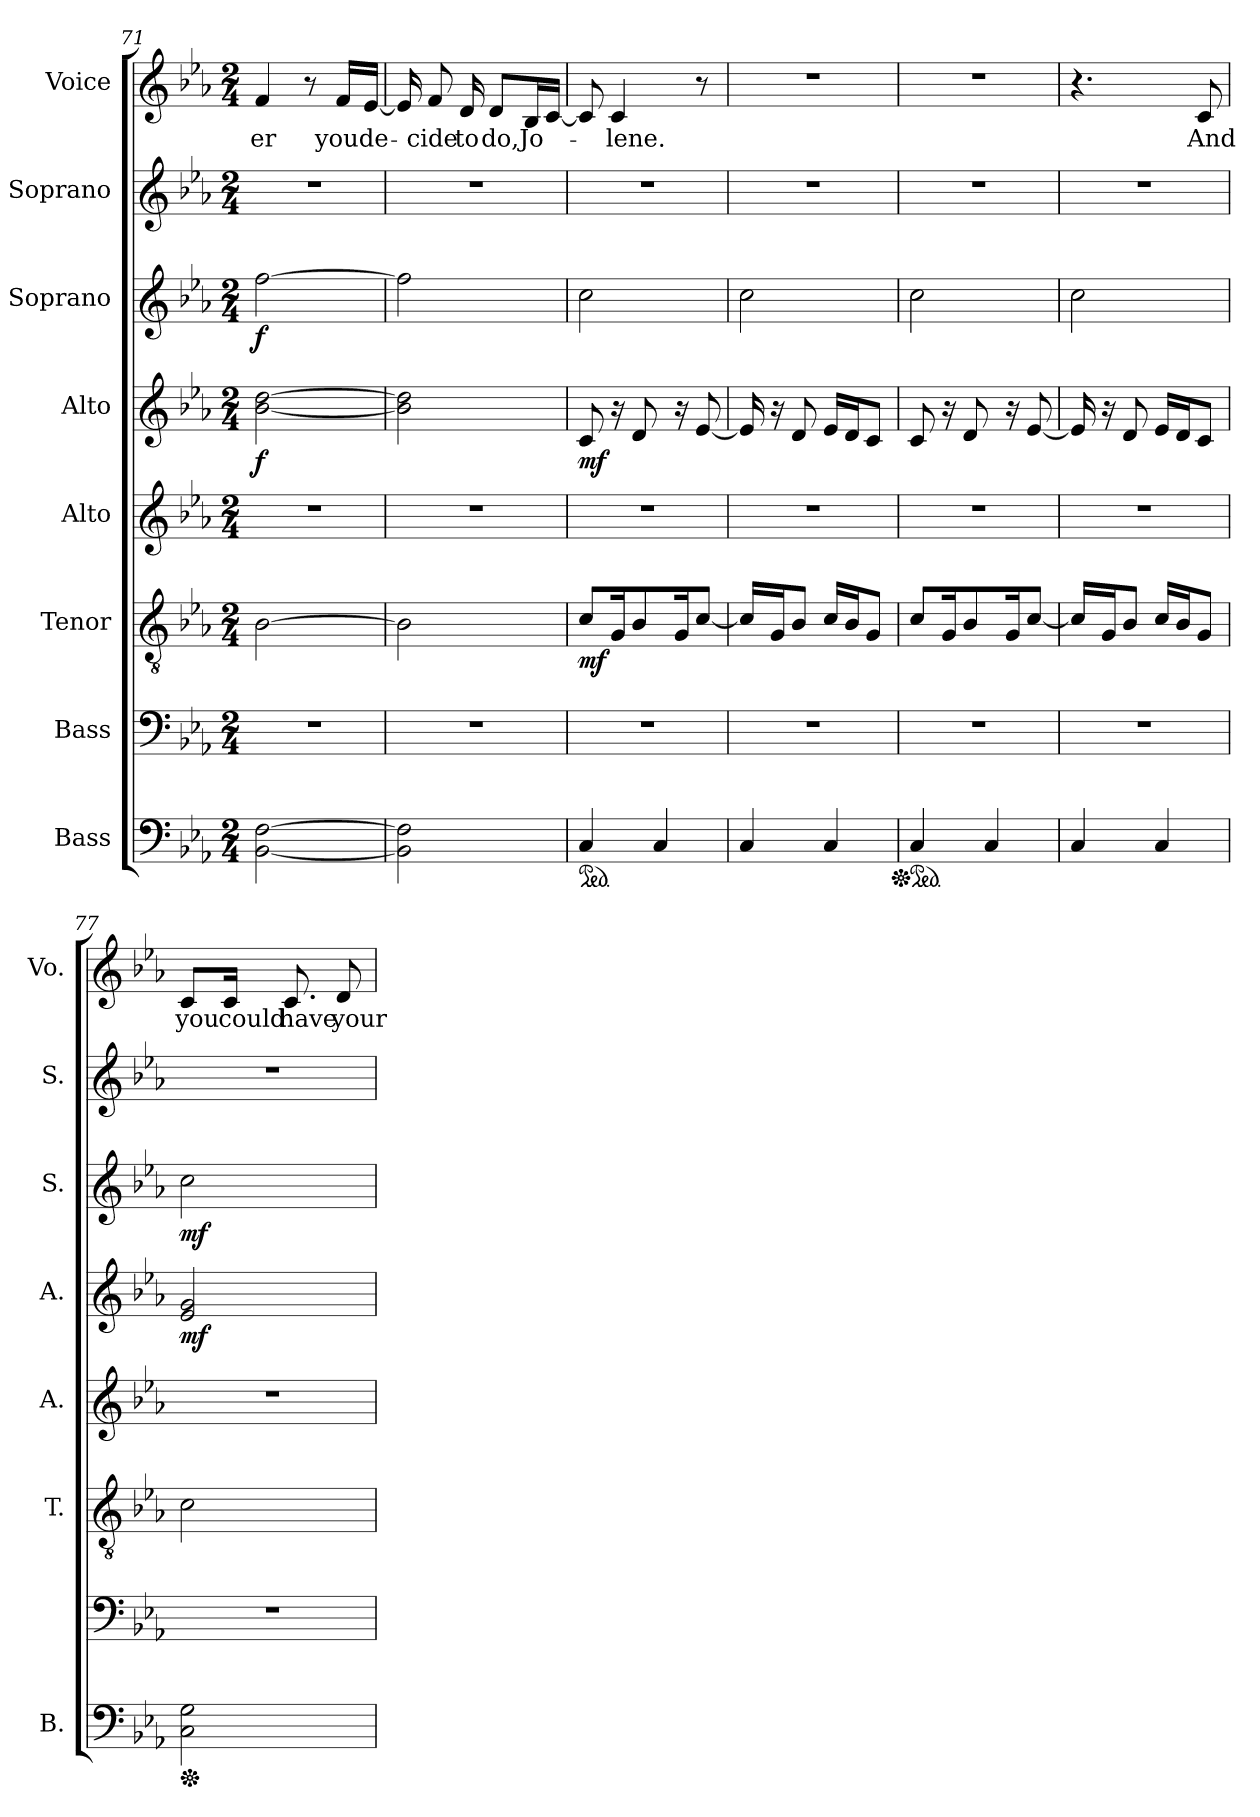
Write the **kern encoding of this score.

**kern	**kern	**kern	**dynam	**kern	**kern	**dynam	**kern	**dynam	**kern	**kern	**text
*part8	*part7	*part6	*part6	*part5	*part4	*part4	*part3	*part3	*part2	*part1	*part1
*staff8	*staff7	*staff6	*staff6	*staff5	*staff4	*staff4	*staff3	*staff3	*staff2	*staff1	*staff1
*I"Bass	*I"Bass	*I"Tenor	*	*I"Alto	*I"Alto	*	*I"Soprano	*	*I"Soprano	*I"Voice	*
*I'B.	*	*I'T.	*	*I'A.	*I'A.	*	*I'S.	*	*I'S.	*I'Vo.	*
*clefF4	*clefF4	*clefGv2	*	*clefG2	*clefG2	*	*clefG2	*	*clefG2	*clefG2	*
*k[b-e-a-]	*k[b-e-a-]	*k[b-e-a-]	*	*k[b-e-a-]	*k[b-e-a-]	*	*k[b-e-a-]	*	*k[b-e-a-]	*k[b-e-a-]	*
*M2/4	*M2/4	*M2/4	*	*M2/4	*M2/4	*	*M2/4	*	*M2/4	*M2/4	*
=71	=71	=71	=71	=71	=71	=71	=71	=71	=71	=71	=71
!	!	!	!	!	!	!LO:DY:b	!	!LO:DY:b	!	!	!
[2BB-\ [2F\	2r	[2B-\	.	2r	[2b-\ [2dd\	f	[2ff\	f	2r	4f/	-er
.	.	.	.	.	.	.	.	.	.	8r	.
.	.	.	.	.	.	.	.	.	.	16f/LL	you
.	.	.	.	.	.	.	.	.	.	[16e-/JJ	de-
!!LO:LB:g=z
=72	=72	=72	=72	=72	=72	=72	=72	=72	=72	=72	=72
2BB-\] 2F\]	2r	2B-\]	.	2r	2b-\] 2dd\]	.	2ff\]	.	2r	16e-/]	.
.	.	.	.	.	.	.	.	.	.	8f/	-cide
.	.	.	.	.	.	.	.	.	.	16d/	to
.	.	.	.	.	.	.	.	.	.	8d/L	do,
.	.	.	.	.	.	.	.	.	.	16B-/L	Jo-
.	.	.	.	.	.	.	.	.	.	[16c/JJ	.
=73	=73	=73	=73	=73	=73	=73	=73	=73	=73	=73	=73
*ped	*	*	*	*	*	*	*	*	*	*	*
!	!	!	!LO:DY:b	!	!	!LO:DY:b	!	!	!	!	!
4C/	2r	8c/L	mf	2r	8c/	mf	2cc\	.	2r	8c/]	.
.	.	16G/K	.	.	16r	.	.	.	.	4c/	-lene.
.	.	8B-/	.	.	8d/	.	.	.	.	.	.
4C/	.	.	.	.	.	.	.	.	.	.	.
.	.	16G/K	.	.	16r	.	.	.	.	.	.
.	.	[8c/J	.	.	[8e-/	.	.	.	.	8r	.
=74	=74	=74	=74	=74	=74	=74	=74	=74	=74	=74	=74
4C/	2r	16c/LL]	.	2r	16e-/]	.	2cc\	.	2r	2r	.
.	.	16G/J	.	.	16r	.	.	.	.	.	.
.	.	8B-/J	.	.	8d/	.	.	.	.	.	.
4C/	.	16c/LL	.	.	16e-/LL	.	.	.	.	.	.
.	.	16B-/J	.	.	16d/J	.	.	.	.	.	.
.	.	8G/J	.	.	8c/J	.	.	.	.	.	.
=75	=75	=75	=75	=75	=75	=75	=75	=75	=75	=75	=75
*Xped	*	*	*	*	*	*	*	*	*	*	*
*ped	*	*	*	*	*	*	*	*	*	*	*
4C/	2r	8c/L	.	2r	8c/	.	2cc\	.	2r	2r	.
.	.	16G/K	.	.	16r	.	.	.	.	.	.
.	.	8B-/	.	.	8d/	.	.	.	.	.	.
4C/	.	.	.	.	.	.	.	.	.	.	.
.	.	16G/K	.	.	16r	.	.	.	.	.	.
.	.	[8c/J	.	.	[8e-/	.	.	.	.	.	.
=76	=76	=76	=76	=76	=76	=76	=76	=76	=76	=76	=76
4C/	2r	16c/LL]	.	2r	16e-/]	.	2cc\	.	2r	4.r	.
.	.	16G/J	.	.	16r	.	.	.	.	.	.
.	.	8B-/J	.	.	8d/	.	.	.	.	.	.
4C/	.	16c/LL	.	.	16e-/LL	.	.	.	.	.	.
.	.	16B-/J	.	.	16d/J	.	.	.	.	.	.
.	.	8G/J	.	.	8c/J	.	.	.	.	8c/	And
!!LO:PB:g=z
=77	=77	=77	=77	=77	=77	=77	=77	=77	=77	=77	=77
*Xped	*	*	*	*	*	*	*	*	*	*	*
!	!	!	!	!	!	!LO:DY:b	!	!LO:DY:b	!	!	!
2C\ 2G\	2r	2c\	.	2r	2e-/ 2g/	mf	2cc\	mf	2r	8c/L	you
.	.	.	.	.	.	.	.	.	.	16c/Jk	could
.	.	.	.	.	.	.	.	.	.	8.c/	have
.	.	.	.	.	.	.	.	.	.	8d/	your
=	=	=	=	=	=	=	=	=	=	=	=
*-	*-	*-	*-	*-	*-	*-	*-	*-	*-	*-	*-
